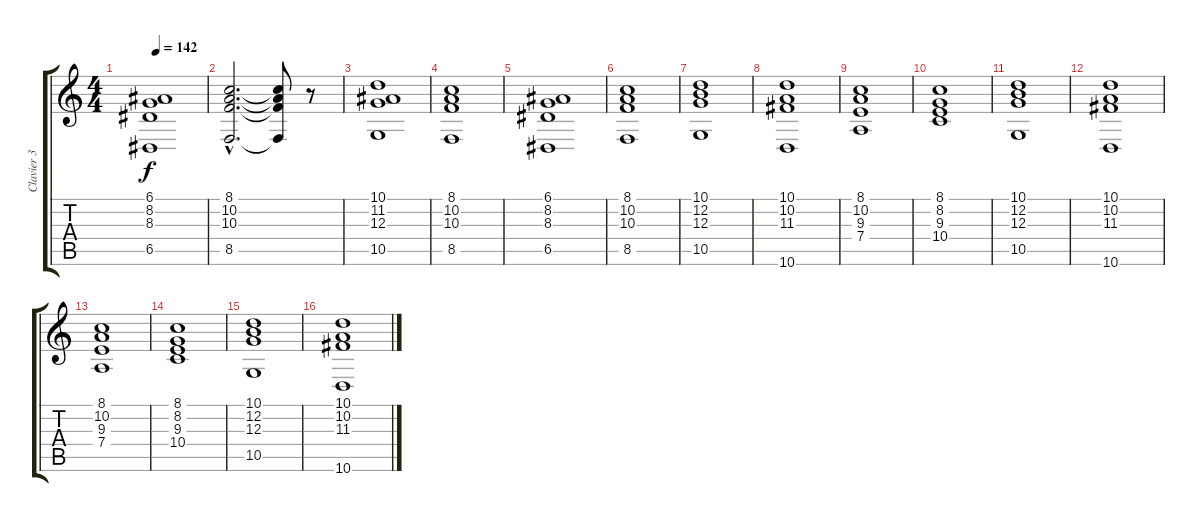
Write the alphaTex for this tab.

\track ("Clavier 3" "Clavier 3") {instrument voiceoohs}
\staff {score tabs}
\tuning (E4 B3 G3 D3 A2 E2) {hide}
\ts (4 4)
\tempo 142
\clef g2
\ks c
(6.1 8.2 8.3 6.5).1{dy f volume 13} |
(8.1{hac} 10.2{hac} 10.3{hac} 8.5{hac}).2{d volume 13} (8.1{t} 10.2{t} 10.3{t} 8.5{t}).8 r.8 |
(10.1 11.2 12.3 10.5).1 |
(8.1 10.2 10.3 8.5).1 |
(6.1 8.2 8.3 6.5).1 |
(8.1 10.2 10.3 8.5).1 |
(10.1 12.2 12.3 10.5).1{volume 13} |
(10.1 10.2 11.3 10.6).1 |
(8.1 10.2 9.3 7.4).1 |
(8.1 8.2 9.3 10.4).1 |
(10.1 12.2 12.3 10.5).1 |
(10.1 10.2 11.3 10.6).1 |
(8.1 10.2 9.3 7.4).1 |
(8.1 8.2 9.3 10.4).1 |
(10.1 12.2 12.3 10.5).1{volume 13} |
(10.1 10.2 11.3 10.6).1
